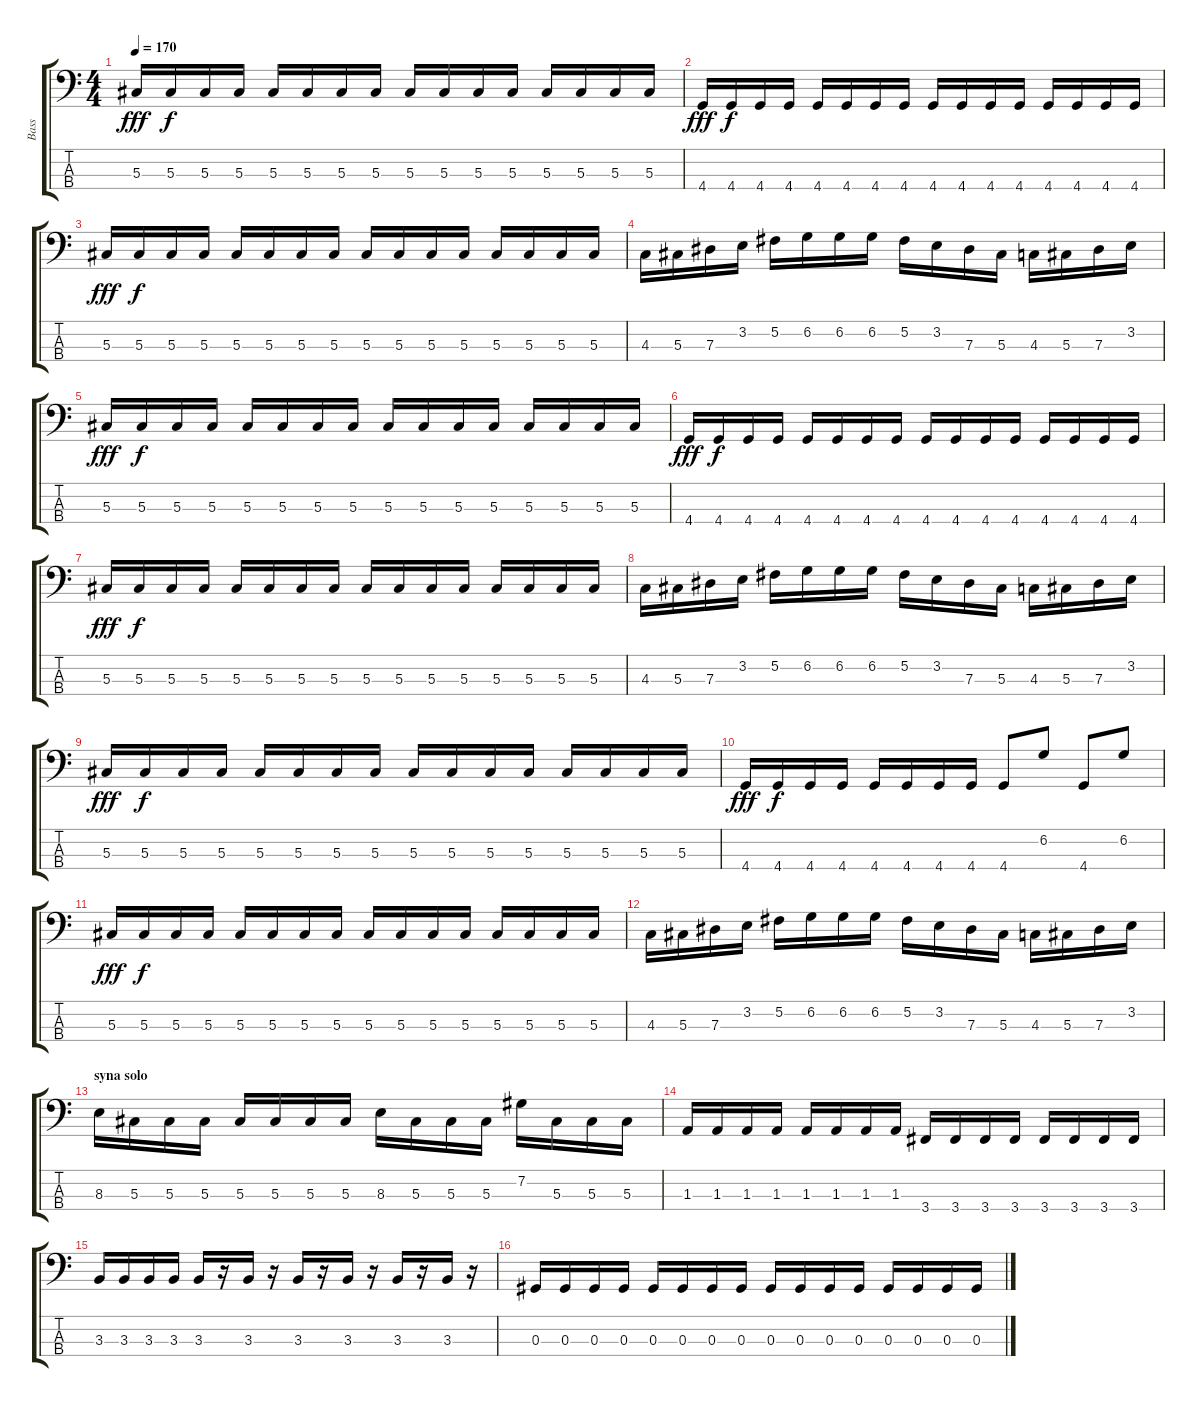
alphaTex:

\track ("Bass" "Bass") {instrument electricbassfinger}
\staff {score tabs}
\tuning (Gb2 Db2 Ab1 Eb1) {hide}
\ts (4 4)
\tempo 170
\clef f4
\ks c
5.3.16{dy fff instrument electricbassfinger} 5.3.16{dy f} 5.3.16 5.3.16 5.3.16 5.3.16 5.3.16 5.3.16 5.3.16 5.3.16 5.3.16 5.3.16 5.3.16 5.3.16 5.3.16 5.3.16 |
4.4.16{dy fff} 4.4.16{dy f} 4.4.16 4.4.16 4.4.16 4.4.16 4.4.16 4.4.16 4.4.16 4.4.16 4.4.16 4.4.16 4.4.16 4.4.16 4.4.16 4.4.16 |
5.3.16{dy fff} 5.3.16{dy f} 5.3.16 5.3.16 5.3.16 5.3.16 5.3.16 5.3.16 5.3.16 5.3.16 5.3.16 5.3.16 5.3.16 5.3.16 5.3.16 5.3.16 |
4.3.16 5.3.16 7.3.16 3.2.16 5.2.16 6.2.16 6.2.16 6.2.16 5.2.16 3.2.16 7.3.16 5.3.16 4.3.16 5.3.16 7.3.16 3.2.16 |
5.3.16{dy fff} 5.3.16{dy f} 5.3.16 5.3.16 5.3.16 5.3.16 5.3.16 5.3.16 5.3.16 5.3.16 5.3.16 5.3.16 5.3.16 5.3.16 5.3.16 5.3.16 |
4.4.16{dy fff} 4.4.16{dy f} 4.4.16 4.4.16 4.4.16 4.4.16 4.4.16 4.4.16 4.4.16 4.4.16 4.4.16 4.4.16 4.4.16 4.4.16 4.4.16 4.4.16 |
5.3.16{dy fff} 5.3.16{dy f} 5.3.16 5.3.16 5.3.16 5.3.16 5.3.16 5.3.16 5.3.16 5.3.16 5.3.16 5.3.16 5.3.16 5.3.16 5.3.16 5.3.16 |
4.3.16 5.3.16 7.3.16 3.2.16 5.2.16 6.2.16 6.2.16 6.2.16 5.2.16 3.2.16 7.3.16 5.3.16 4.3.16 5.3.16 7.3.16 3.2.16 |
5.3.16{dy fff} 5.3.16{dy f} 5.3.16 5.3.16 5.3.16 5.3.16 5.3.16 5.3.16 5.3.16 5.3.16 5.3.16 5.3.16 5.3.16 5.3.16 5.3.16 5.3.16 |
4.4.16{dy fff} 4.4.16{dy f} 4.4.16 4.4.16 4.4.16 4.4.16 4.4.16 4.4.16 4.4.8 6.2.8 4.4.8 6.2.8 |
5.3.16{dy fff} 5.3.16{dy f} 5.3.16 5.3.16 5.3.16 5.3.16 5.3.16 5.3.16 5.3.16 5.3.16 5.3.16 5.3.16 5.3.16 5.3.16 5.3.16 5.3.16 |
4.3.16 5.3.16 7.3.16 3.2.16 5.2.16 6.2.16 6.2.16 6.2.16 5.2.16 3.2.16 7.3.16 5.3.16 4.3.16 5.3.16 7.3.16 3.2.16 |
\section ("" "syna solo")
8.3.16 5.3.16 5.3.16 5.3.16 5.3.16 5.3.16 5.3.16 5.3.16 8.3.16 5.3.16 5.3.16 5.3.16 7.2.16 5.3.16 5.3.16 5.3.16 |
1.3.16 1.3.16 1.3.16 1.3.16 1.3.16 1.3.16 1.3.16 1.3.16 3.4.16 3.4.16 3.4.16 3.4.16 3.4.16 3.4.16 3.4.16 3.4.16 |
3.3.16 3.3.16 3.3.16 3.3.16 3.3.16 r.16 3.3.16 r.16 3.3.16 r.16 3.3.16 r.16 3.3.16 r.16 3.3.16 r.16 |
0.3.16 0.3.16 0.3.16 0.3.16 0.3.16 0.3.16 0.3.16 0.3.16 0.3.16 0.3.16 0.3.16 0.3.16 0.3.16 0.3.16 0.3.16 0.3.16
